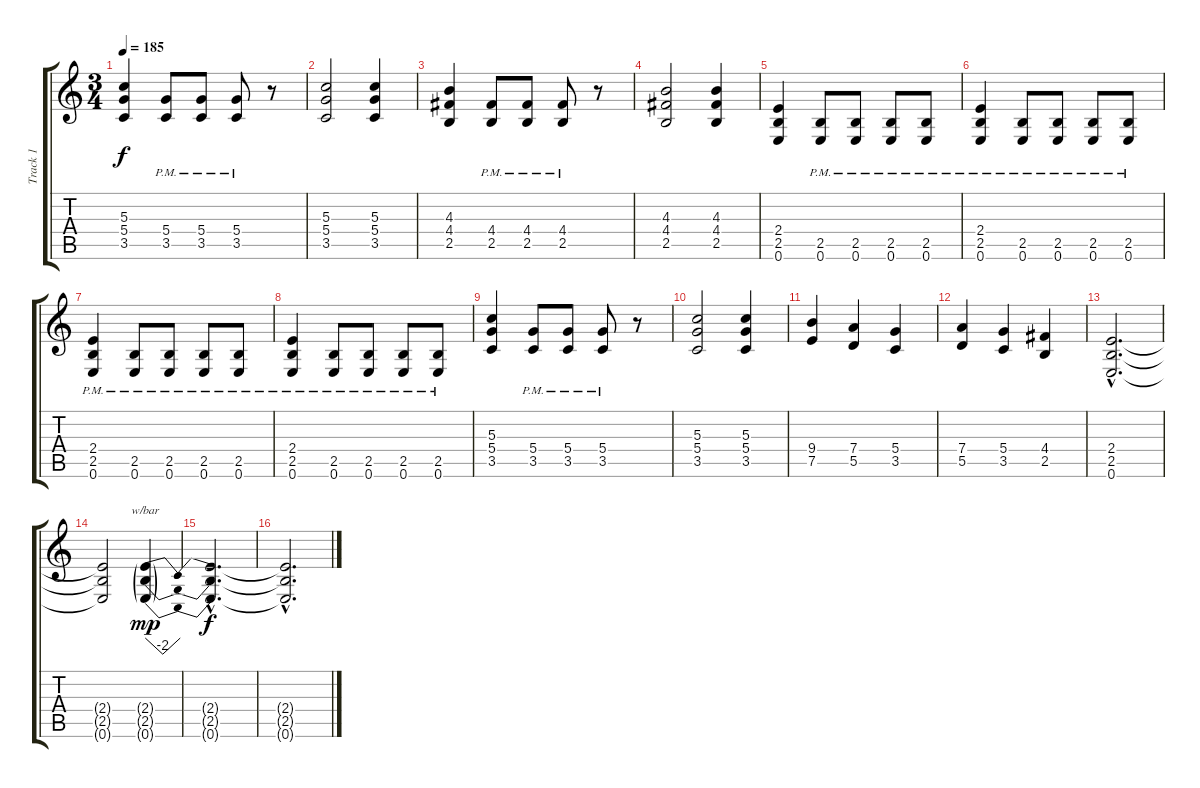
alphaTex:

\track ("Track 1" "Track 1") {instrument distortionguitar}
\staff {score tabs}
\tuning (E4 B3 G3 D3 A2 E2) {hide}
\ts (3 4)
\tempo 185
\clef g2
\ks c
(5.3 5.4 3.5).4{dy f} (5.4{pm} 3.5{pm}).8 (5.4{pm} 3.5{pm}).8 (5.4{pm} 3.5{pm}).8 r.8 |
(5.3 5.4 3.5).2 (5.3 5.4 3.5).4 |
(4.3 4.4 2.5).4 (4.4{pm} 2.5{pm}).8 (4.4{pm} 2.5{pm}).8 (4.4{pm} 2.5{pm}).8 r.8 |
(4.3 4.4 2.5).2 (4.3 4.4 2.5).4 |
(2.4 2.5 0.6).4 (2.5{pm} 0.6{pm}).8 (2.5{pm} 0.6{pm}).8 (2.5{pm} 0.6{pm}).8 (2.5{pm} 0.6{pm}).8 |
(2.4{pm} 2.5{pm} 0.6{pm}).4 (2.5{pm} 0.6{pm}).8 (2.5{pm} 0.6{pm}).8 (2.5{pm} 0.6{pm}).8 (2.5{pm} 0.6{pm}).8 |
(2.4{pm} 2.5{pm} 0.6{pm}).4 (2.5{pm} 0.6{pm}).8 (2.5{pm} 0.6{pm}).8 (2.5{pm} 0.6{pm}).8 (2.5{pm} 0.6{pm}).8 |
(2.4{pm} 2.5{pm} 0.6{pm}).4 (2.5{pm} 0.6{pm}).8 (2.5{pm} 0.6{pm}).8 (2.5{pm} 0.6{pm}).8 (2.5{pm} 0.6{pm}).8 |
(5.3 5.4 3.5).4 (5.4{pm} 3.5{pm}).8 (5.4{pm} 3.5{pm}).8 (5.4{pm} 3.5{pm}).8 r.8 |
(5.3 5.4 3.5).2 (5.3 5.4 3.5).4 |
(9.4 7.5).4 (7.4 5.5).4 (5.4 3.5).4 |
(7.4 5.5).4 (5.4 3.5).4 (4.4 2.5).4 |
(2.4{hac} 2.5{hac} 0.6{hac}).2{d} |
(2.4{t} 2.5{t} 0.6{t}).2 (2.4{g} 2.5{g} 0.6{g}).4{tbe (dip default 0 0 30 -8 60 0) dy mp} |
(2.4{hac t} 2.5{hac t} 0.6{hac t}).2{d dy f} |
(2.4{hac t} 2.5{hac t} 0.6{hac t}).2{d}
